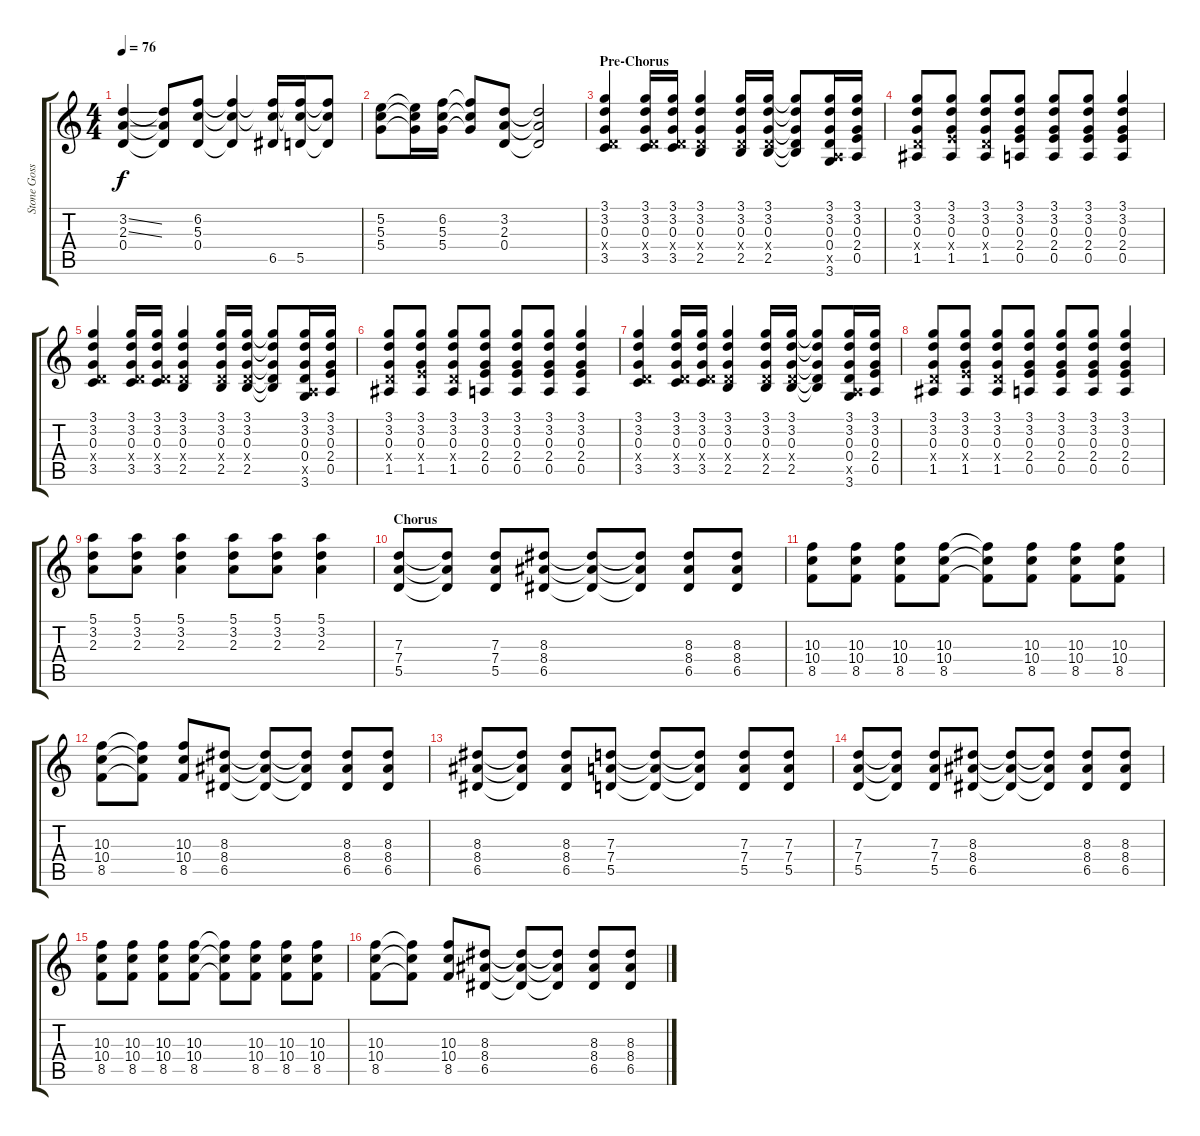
\track ("Stone Gossard  (Gtr.1)" "Stone Goss") {instrument overdrivenguitar}
\staff {score tabs}
\tuning (E4 B3 G3 D3 A2 E2) {hide}
\ts (4 4)
\tempo 76
\clef g2
\ks c
(3.2{ss} 2.3{ss} 0.4).4{dy f} (3.2{t} 2.3{t} 0.4{t}).8 (6.2 5.3 0.4).8 (6.2{t} 5.3{t} 0.4{t}).4 (6.2{t} 5.3{t} 6.5).16 (6.2{t} 5.3{t} 5.5).16 (6.2{t} 5.3{t} 5.5{t}).8 |
(5.2 5.3 5.4).8 (5.2{t} 5.3{t} 5.4{t}).16 (6.2 5.3 5.4).16 (6.2{t} 5.3{t} 5.4{t}).8 (3.2 2.3 0.4).8 (3.2{t} 2.3{t} 0.4{t}).2 |
\section ("" "Pre-Chorus")
(3.1 3.2 0.3 0.4{x} 3.5).4 (3.1 3.2 0.3 0.4{x} 3.5).16 (3.1 3.2 0.3 0.4{x} 3.5).16 (3.1 3.2 0.3 0.4{x} 2.5).4 (3.1 3.2 0.3 0.4{x} 2.5).16 (3.1 3.2 0.3 0.4{x} 2.5).16 (3.1{t} 3.2{t} 0.3{t} 0.4{t} 2.5{t}).8 (3.1 3.2 0.3 0.4 0.5{x} 3.6).16 (3.1 3.2 0.3 2.4 0.5).16 |
(3.1 3.2 0.3 0.4{x} 1.5).8 (3.1 3.2 0.3 2.4{x} 1.5).8 (3.1 3.2 0.3 0.4{x} 1.5).8 (3.1 3.2 0.3 2.4 0.5).8 (3.1 3.2 0.3 2.4 0.5).8 (3.1 3.2 0.3 2.4 0.5).8 (3.1 3.2 0.3 2.4 0.5).4 |
(3.1 3.2 0.3 0.4{x} 3.5).4 (3.1 3.2 0.3 0.4{x} 3.5).16 (3.1 3.2 0.3 0.4{x} 3.5).16 (3.1 3.2 0.3 0.4{x} 2.5).4 (3.1 3.2 0.3 0.4{x} 2.5).16 (3.1 3.2 0.3 0.4{x} 2.5).16 (3.1{t} 3.2{t} 0.3{t} 0.4{t} 2.5{t}).8 (3.1 3.2 0.3 0.4 0.5{x} 3.6).16 (3.1 3.2 0.3 2.4 0.5).16 |
(3.1 3.2 0.3 0.4{x} 1.5).8 (3.1 3.2 0.3 2.4{x} 1.5).8 (3.1 3.2 0.3 0.4{x} 1.5).8 (3.1 3.2 0.3 2.4 0.5).8 (3.1 3.2 0.3 2.4 0.5).8 (3.1 3.2 0.3 2.4 0.5).8 (3.1 3.2 0.3 2.4 0.5).4 |
(3.1 3.2 0.3 0.4{x} 3.5).4 (3.1 3.2 0.3 0.4{x} 3.5).16 (3.1 3.2 0.3 0.4{x} 3.5).16 (3.1 3.2 0.3 0.4{x} 2.5).4 (3.1 3.2 0.3 0.4{x} 2.5).16 (3.1 3.2 0.3 0.4{x} 2.5).16 (3.1{t} 3.2{t} 0.3{t} 0.4{t} 2.5{t}).8 (3.1 3.2 0.3 0.4 0.5{x} 3.6).16 (3.1 3.2 0.3 2.4 0.5).16 |
(3.1 3.2 0.3 0.4{x} 1.5).8 (3.1 3.2 0.3 2.4{x} 1.5).8 (3.1 3.2 0.3 0.4{x} 1.5).8 (3.1 3.2 0.3 2.4 0.5).8 (3.1 3.2 0.3 2.4 0.5).8 (3.1 3.2 0.3 2.4 0.5).8 (3.1 3.2 0.3 2.4 0.5).4 |
(5.1 3.2 2.3).8 (5.1 3.2 2.3).8 (5.1 3.2 2.3).4 (5.1 3.2 2.3).8 (5.1 3.2 2.3).8 (5.1 3.2 2.3).4 |
\section ("" "Chorus")
(7.3 7.4 5.5).8 (7.3{t} 7.4{t} 5.5{t}).8 (7.3 7.4 5.5).8 (8.3 8.4 6.5).8 (8.3{t} 8.4{t} 6.5{t}).8 (8.3{t} 8.4{t} 6.5{t}).8 (8.3 8.4 6.5).8 (8.3 8.4 6.5).8 |
(10.3 10.4 8.5).8 (10.3 10.4 8.5).8 (10.3 10.4 8.5).8 (10.3 10.4 8.5).8 (10.3{t} 10.4{t} 8.5{t}).8 (10.3 10.4 8.5).8 (10.3 10.4 8.5).8 (10.3 10.4 8.5).8 |
(10.3 10.4 8.5).8 (10.3{t} 10.4{t} 8.5{t}).8 (10.3 10.4 8.5).8 (8.3 8.4 6.5).8 (8.3{t} 8.4{t} 6.5{t}).8 (8.3{t} 8.4{t} 6.5{t}).8 (8.3 8.4 6.5).8 (8.3 8.4 6.5).8 |
(8.3 8.4 6.5).8 (8.3{t} 8.4{t} 6.5{t}).8 (8.3 8.4 6.5).8 (7.3 7.4 5.5).8 (7.3{t} 7.4{t} 5.5{t}).8 (7.3{t} 7.4{t} 5.5{t}).8 (7.3 7.4 5.5).8 (7.3 7.4 5.5).8 |
(7.3 7.4 5.5).8 (7.3{t} 7.4{t} 5.5{t}).8 (7.3 7.4 5.5).8 (8.3 8.4 6.5).8 (8.3{t} 8.4{t} 6.5{t}).8 (8.3{t} 8.4{t} 6.5{t}).8 (8.3 8.4 6.5).8 (8.3 8.4 6.5).8 |
(10.3 10.4 8.5).8 (10.3 10.4 8.5).8 (10.3 10.4 8.5).8 (10.3 10.4 8.5).8 (10.3{t} 10.4{t} 8.5{t}).8 (10.3 10.4 8.5).8 (10.3 10.4 8.5).8 (10.3 10.4 8.5).8 |
(10.3 10.4 8.5).8 (10.3{t} 10.4{t} 8.5{t}).8 (10.3 10.4 8.5).8 (8.3 8.4 6.5).8 (8.3{t} 8.4{t} 6.5{t}).8 (8.3{t} 8.4{t} 6.5{t}).8 (8.3 8.4 6.5).8 (8.3 8.4 6.5).8
